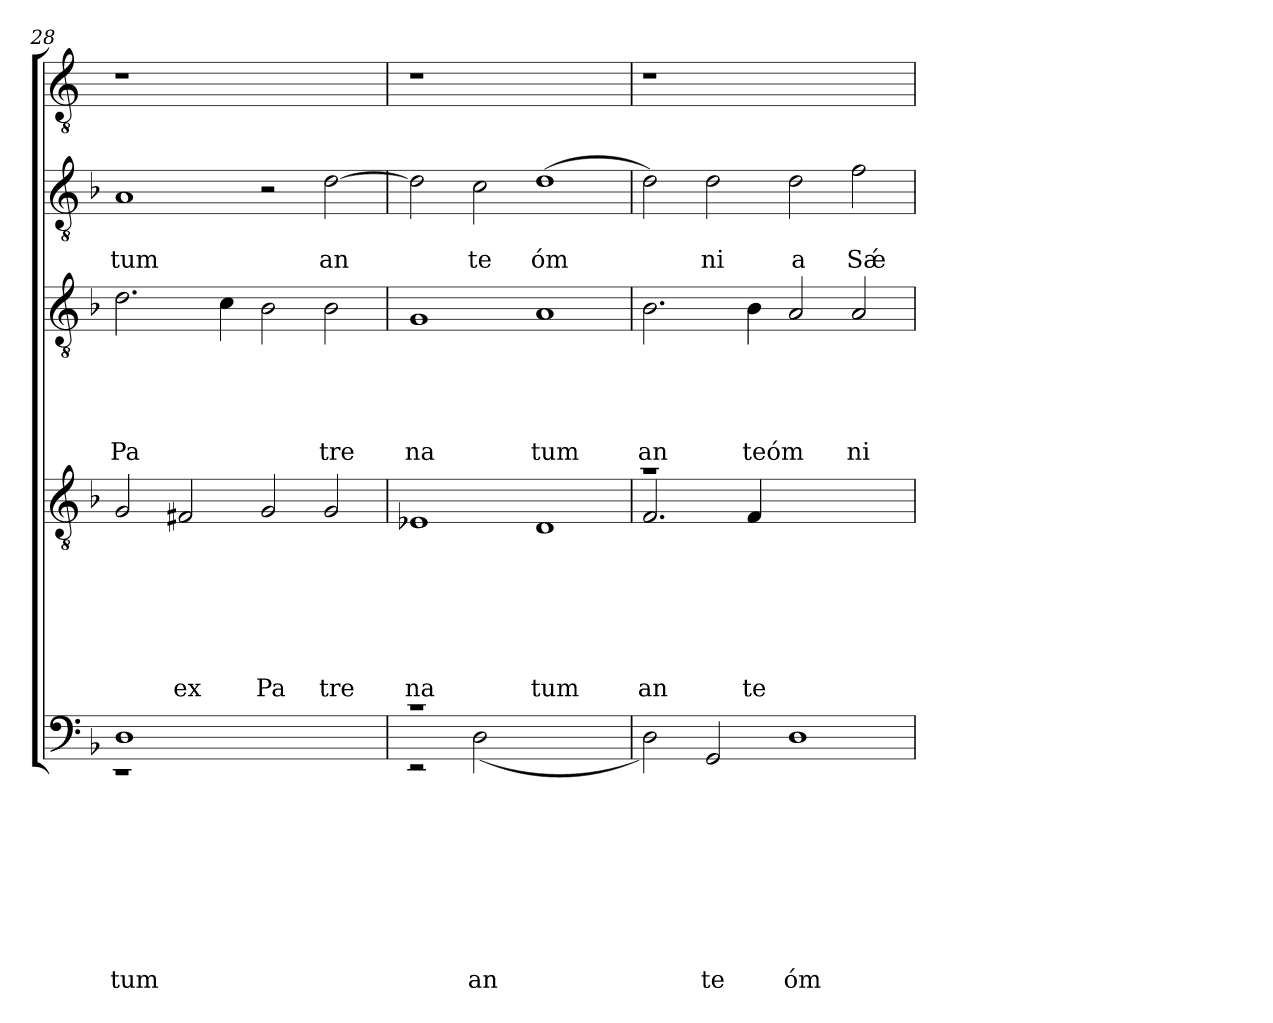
**kern	**text	**text	**text	**text	**text	**text	**text	**text	**text	**kern	**text	**text	**text	**text	**text	**text	**text	**kern	**text	**text	**text	**text	**text	**kern	**text	**text	**kern
*part5	*part5	*part5	*part5	*part5	*part5	*part5	*part5	*part5	*part5	*part4	*part4	*part4	*part4	*part4	*part4	*part4	*part4	*part3	*part3	*part3	*part3	*part3	*part3	*part2	*part2	*part2	*part1
*staff5	*staff5	*staff5	*staff5	*staff5	*staff5	*staff5	*staff5	*staff5	*staff5	*staff4	*staff4	*staff4	*staff4	*staff4	*staff4	*staff4	*staff4	*staff3	*staff3	*staff3	*staff3	*staff3	*staff3	*staff2	*staff2	*staff2	*staff1
*clefF4	*	*	*	*	*	*	*	*	*	*clefGv2	*	*	*	*	*	*	*	*clefGv2	*	*	*	*	*	*clefGv2	*	*	*clefGv2
*k[b-]	*	*	*	*	*	*	*	*	*	*k[b-]	*	*	*	*	*	*	*	*k[b-]	*	*	*	*	*	*k[b-]	*	*	*k[]
*F:	*	*	*	*	*	*	*	*	*	*F:	*	*	*	*	*	*	*	*F:	*	*	*	*	*	*F:	*	*	*C:
=28	=28	=28	=28	=28	=28	=28	=28	=28	=28	=28	=28	=28	=28	=28	=28	=28	=28	=28	=28	=28	=28	=28	=28	=28	=28	=28	=28
*^	*	*	*	*	*	*	*	*	*	*	*	*	*	*	*	*	*	*	*	*	*	*	*	*	*	*	*
!	!LO:N:vis=1	!	!	!	!	!	!	!	!	!LO:LY:b	!	!	!	!	!	!	!	!	!	!	!	!	!	!LO:LY:b	!	!	!LO:LY:b	!
1D	0rEE	.	.	.	.	.	.	.	.	tum	2G/	.	.	.	.	.	.	.	2.d\	.	.	.	.	Pa	1A	.	tum	1r
!	!	!	!	!	!	!	!	!	!	!	!	!	!	!	!	!	!	!LO:LY:b	!	!	!	!	!	!	!	!	!	!
.	.	.	.	.	.	.	.	.	.	.	2F#/	.	.	.	.	.	.	ex	.	.	.	.	.	.	.	.	.	.
.	.	.	.	.	.	.	.	.	.	.	.	.	.	.	.	.	.	.	4c\	.	.	.	.	.	.	.	.	.
!	!	!	!	!	!	!	!	!	!	!	!	!	!	!	!	!	!	!LO:LY:b	!	!	!	!	!	!	!	!	!	!
1ryy	.	.	.	.	.	.	.	.	.	.	2G/	.	.	.	.	.	.	Pa	2B-\	.	.	.	.	.	2r	.	.	1ryy
!	!	!	!	!	!	!	!	!	!	!	!	!	!	!	!	!	!	!LO:LY:b	!	!	!	!	!	!LO:LY:b	!	!	!LO:LY:b	!
.	.	.	.	.	.	.	.	.	.	.	2G/	.	.	.	.	.	.	tre	2B-\	.	.	.	.	tre	[>2d\	.	an	.
=29	=29	=29	=29	=29	=29	=29	=29	=29	=29	=29	=29	=29	=29	=29	=29	=29	=29	=29	=29	=29	=29	=29	=29	=29	=29	=29	=29	=29
!	!	!	!	!	!	!	!	!	!	!	!	!	!	!	!	!	!	!LO:LY:b	!	!	!	!	!	!LO:LY:b	!	!	!	!
1rc	2rEE	.	.	.	.	.	.	.	.	.	1E-X	.	.	.	.	.	.	na	1G	.	.	.	.	na	2d\]	.	.	1r
!	!	!	!	!	!	!	!	!	!	!LO:LY:b	!	!	!	!	!	!	!	!	!	!	!	!	!	!	!	!	!LO:LY:b	!
.	(>2D\	.	.	.	.	.	.	.	.	an	.	.	.	.	.	.	.	.	.	.	.	.	.	.	2c\	.	te	.
!	!	!	!	!	!	!	!	!	!	!	!	!	!	!	!	!	!	!LO:LY:b	!	!	!	!	!	!LO:LY:b	!	!	!LO:LY:b	!
1ryy	1ryy	.	.	.	.	.	.	.	.	.	1D	.	.	.	.	.	.	tum	1A	.	.	.	.	tum	(>1d	.	óm	1ryy
=30	=30	=30	=30	=30	=30	=30	=30	=30	=30	=30	=30	=30	=30	=30	=30	=30	=30	=30	=30	=30	=30	=30	=30	=30	=30	=30	=30	=30
*	*	*	*	*	*	*	*	*	*	*	*^	*	*	*	*	*	*	*	*	*	*	*	*	*	*	*	*	*
!	!	!	!	!	!	!	!	!	!	!	!	!	!	!	!	!	!	!	!LO:LY:b	!	!	!	!	!	!LO:LY:b	!	!	!	!
*v	*v	*	*	*	*	*	*	*	*	*	*	*	*	*	*	*	*	*	*	*	*	*	*	*	*	*	*	*	*
2D\)	.	.	.	.	.	.	.	.	.	1ra	2.F/	.	.	.	.	.	.	an	2.B-\	.	.	.	.	an	2d\)	.	.	1r
!	!	!	!	!	!	!	!	!	!LO:LY:b	!	!	!	!	!	!	!	!	!	!	!	!	!	!	!	!	!	!LO:LY:b	!
2GG/	.	.	.	.	.	.	.	.	te	.	.	.	.	.	.	.	.	.	.	.	.	.	.	.	2d\	.	ni	.
!	!	!	!	!	!	!	!	!	!	!	!	!	!	!	!	!	!	!LO:LY:b	!	!	!	!	!	!LO:LY:b	!	!	!	!
.	.	.	.	.	.	.	.	.	.	.	4F/	.	.	.	.	.	.	te	4B-\	.	.	.	.	teóm	.	.	.	.
!	!	!	!	!	!	!	!	!	!LO:LY:b	!	!	!	!	!	!	!	!	!	!	!	!	!	!	!	!	!	!LO:LY:b	!
1D	.	.	.	.	.	.	.	.	óm	1ryy	1ryy	.	.	.	.	.	.	.	2A/	.	.	.	.	.	2d\	.	a	1ryy
!	!	!	!	!	!	!	!	!	!	!	!	!	!	!	!	!	!	!	!	!	!	!	!	!LO:LY:b	!	!	!LO:LY:b	!
.	.	.	.	.	.	.	.	.	.	.	.	.	.	.	.	.	.	.	2A/	.	.	.	.	ni	2f\	.	Sǽ	.
*	*	*	*	*	*	*	*	*	*	*v	*v	*	*	*	*	*	*	*	*	*	*	*	*	*	*	*	*	*
=	=	=	=	=	=	=	=	=	=	=	=	=	=	=	=	=	=	=	=	=	=	=	=	=	=	=	=
*-	*-	*-	*-	*-	*-	*-	*-	*-	*-	*-	*-	*-	*-	*-	*-	*-	*-	*-	*-	*-	*-	*-	*-	*-	*-	*-	*-
